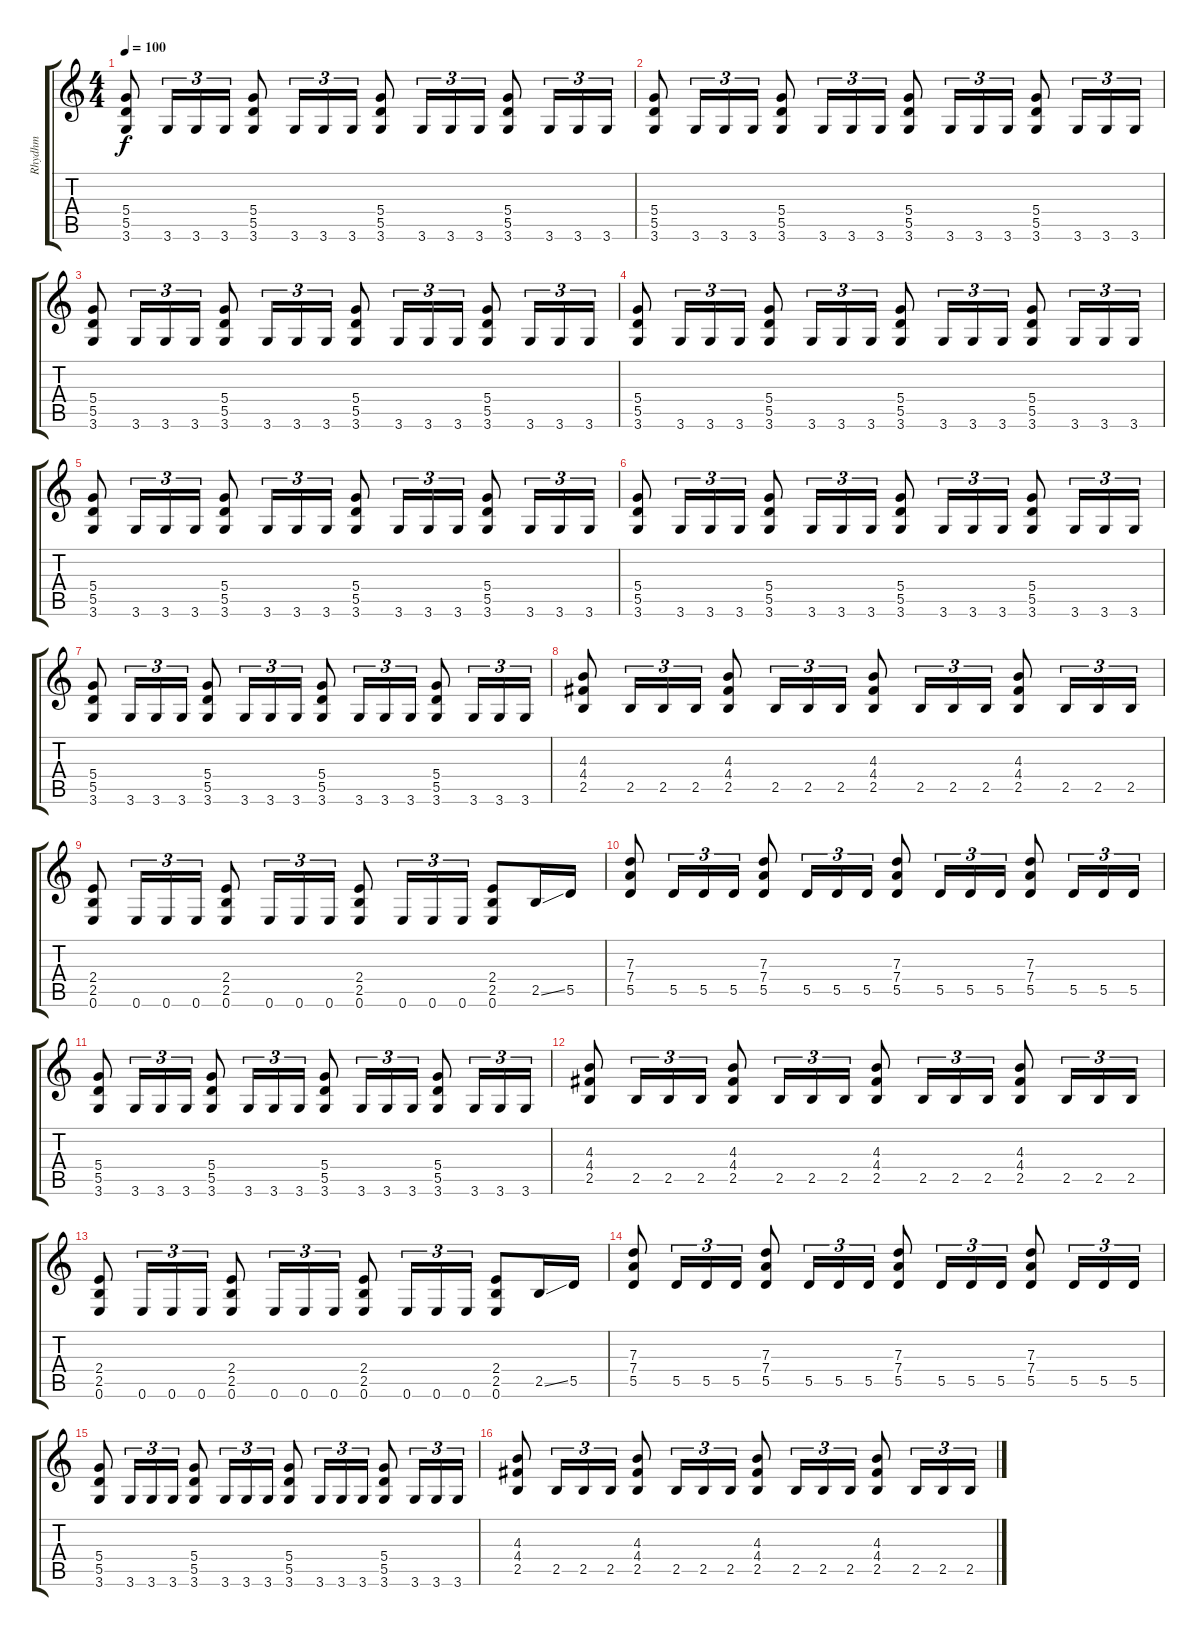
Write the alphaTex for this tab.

\track ("Rhydhm" "Rhydhm") {instrument distortionguitar}
\staff {score tabs}
\tuning (E4 B3 G3 D3 A2 E2) {hide}
\ts (4 4)
\tempo 100
\clef g2
\ks c
(5.4 5.5 3.6).8{dy f} 3.6.16{tu (3 2)} 3.6.16{tu (3 2)} 3.6.16{tu (3 2)} (5.4 5.5 3.6).8 3.6.16{tu (3 2)} 3.6.16{tu (3 2)} 3.6.16{tu (3 2)} (5.4 5.5 3.6).8 3.6.16{tu (3 2)} 3.6.16{tu (3 2)} 3.6.16{tu (3 2)} (5.4 5.5 3.6).8 3.6.16{tu (3 2)} 3.6.16{tu (3 2)} 3.6.16{tu (3 2)} |
(5.4 5.5 3.6).8 3.6.16{tu (3 2)} 3.6.16{tu (3 2)} 3.6.16{tu (3 2)} (5.4 5.5 3.6).8 3.6.16{tu (3 2)} 3.6.16{tu (3 2)} 3.6.16{tu (3 2)} (5.4 5.5 3.6).8 3.6.16{tu (3 2)} 3.6.16{tu (3 2)} 3.6.16{tu (3 2)} (5.4 5.5 3.6).8 3.6.16{tu (3 2)} 3.6.16{tu (3 2)} 3.6.16{tu (3 2)} |
(5.4 5.5 3.6).8 3.6.16{tu (3 2)} 3.6.16{tu (3 2)} 3.6.16{tu (3 2)} (5.4 5.5 3.6).8 3.6.16{tu (3 2)} 3.6.16{tu (3 2)} 3.6.16{tu (3 2)} (5.4 5.5 3.6).8 3.6.16{tu (3 2)} 3.6.16{tu (3 2)} 3.6.16{tu (3 2)} (5.4 5.5 3.6).8 3.6.16{tu (3 2)} 3.6.16{tu (3 2)} 3.6.16{tu (3 2)} |
(5.4 5.5 3.6).8 3.6.16{tu (3 2)} 3.6.16{tu (3 2)} 3.6.16{tu (3 2)} (5.4 5.5 3.6).8 3.6.16{tu (3 2)} 3.6.16{tu (3 2)} 3.6.16{tu (3 2)} (5.4 5.5 3.6).8 3.6.16{tu (3 2)} 3.6.16{tu (3 2)} 3.6.16{tu (3 2)} (5.4 5.5 3.6).8 3.6.16{tu (3 2)} 3.6.16{tu (3 2)} 3.6.16{tu (3 2)} |
(5.4 5.5 3.6).8 3.6.16{tu (3 2)} 3.6.16{tu (3 2)} 3.6.16{tu (3 2)} (5.4 5.5 3.6).8 3.6.16{tu (3 2)} 3.6.16{tu (3 2)} 3.6.16{tu (3 2)} (5.4 5.5 3.6).8 3.6.16{tu (3 2)} 3.6.16{tu (3 2)} 3.6.16{tu (3 2)} (5.4 5.5 3.6).8 3.6.16{tu (3 2)} 3.6.16{tu (3 2)} 3.6.16{tu (3 2)} |
(5.4 5.5 3.6).8 3.6.16{tu (3 2)} 3.6.16{tu (3 2)} 3.6.16{tu (3 2)} (5.4 5.5 3.6).8 3.6.16{tu (3 2)} 3.6.16{tu (3 2)} 3.6.16{tu (3 2)} (5.4 5.5 3.6).8 3.6.16{tu (3 2)} 3.6.16{tu (3 2)} 3.6.16{tu (3 2)} (5.4 5.5 3.6).8 3.6.16{tu (3 2)} 3.6.16{tu (3 2)} 3.6.16{tu (3 2)} |
(5.4 5.5 3.6).8 3.6.16{tu (3 2)} 3.6.16{tu (3 2)} 3.6.16{tu (3 2)} (5.4 5.5 3.6).8 3.6.16{tu (3 2)} 3.6.16{tu (3 2)} 3.6.16{tu (3 2)} (5.4 5.5 3.6).8 3.6.16{tu (3 2)} 3.6.16{tu (3 2)} 3.6.16{tu (3 2)} (5.4 5.5 3.6).8 3.6.16{tu (3 2)} 3.6.16{tu (3 2)} 3.6.16{tu (3 2)} |
(4.3 4.4 2.5).8 2.5.16{tu (3 2)} 2.5.16{tu (3 2)} 2.5.16{tu (3 2)} (4.3 4.4 2.5).8 2.5.16{tu (3 2)} 2.5.16{tu (3 2)} 2.5.16{tu (3 2)} (4.3 4.4 2.5).8 2.5.16{tu (3 2)} 2.5.16{tu (3 2)} 2.5.16{tu (3 2)} (4.3 4.4 2.5).8 2.5.16{tu (3 2)} 2.5.16{tu (3 2)} 2.5.16{tu (3 2)} |
(2.4 2.5 0.6).8 0.6.16{tu (3 2)} 0.6.16{tu (3 2)} 0.6.16{tu (3 2)} (2.4 2.5 0.6).8 0.6.16{tu (3 2)} 0.6.16{tu (3 2)} 0.6.16{tu (3 2)} (2.4 2.5 0.6).8 0.6.16{tu (3 2)} 0.6.16{tu (3 2)} 0.6.16{tu (3 2)} (2.4 2.5 0.6).8 2.5{ss}.16 5.5.16 |
(7.3 7.4 5.5).8 5.5.16{tu (3 2)} 5.5.16{tu (3 2)} 5.5.16{tu (3 2)} (7.3 7.4 5.5).8 5.5.16{tu (3 2)} 5.5.16{tu (3 2)} 5.5.16{tu (3 2)} (7.3 7.4 5.5).8 5.5.16{tu (3 2)} 5.5.16{tu (3 2)} 5.5.16{tu (3 2)} (7.3 7.4 5.5).8 5.5.16{tu (3 2)} 5.5.16{tu (3 2)} 5.5.16{tu (3 2)} |
(5.4 5.5 3.6).8 3.6.16{tu (3 2)} 3.6.16{tu (3 2)} 3.6.16{tu (3 2)} (5.4 5.5 3.6).8 3.6.16{tu (3 2)} 3.6.16{tu (3 2)} 3.6.16{tu (3 2)} (5.4 5.5 3.6).8 3.6.16{tu (3 2)} 3.6.16{tu (3 2)} 3.6.16{tu (3 2)} (5.4 5.5 3.6).8 3.6.16{tu (3 2)} 3.6.16{tu (3 2)} 3.6.16{tu (3 2)} |
(4.3 4.4 2.5).8 2.5.16{tu (3 2)} 2.5.16{tu (3 2)} 2.5.16{tu (3 2)} (4.3 4.4 2.5).8 2.5.16{tu (3 2)} 2.5.16{tu (3 2)} 2.5.16{tu (3 2)} (4.3 4.4 2.5).8 2.5.16{tu (3 2)} 2.5.16{tu (3 2)} 2.5.16{tu (3 2)} (4.3 4.4 2.5).8 2.5.16{tu (3 2)} 2.5.16{tu (3 2)} 2.5.16{tu (3 2)} |
(2.4 2.5 0.6).8 0.6.16{tu (3 2)} 0.6.16{tu (3 2)} 0.6.16{tu (3 2)} (2.4 2.5 0.6).8 0.6.16{tu (3 2)} 0.6.16{tu (3 2)} 0.6.16{tu (3 2)} (2.4 2.5 0.6).8 0.6.16{tu (3 2)} 0.6.16{tu (3 2)} 0.6.16{tu (3 2)} (2.4 2.5 0.6).8 2.5{ss}.16 5.5.16 |
(7.3 7.4 5.5).8 5.5.16{tu (3 2)} 5.5.16{tu (3 2)} 5.5.16{tu (3 2)} (7.3 7.4 5.5).8 5.5.16{tu (3 2)} 5.5.16{tu (3 2)} 5.5.16{tu (3 2)} (7.3 7.4 5.5).8 5.5.16{tu (3 2)} 5.5.16{tu (3 2)} 5.5.16{tu (3 2)} (7.3 7.4 5.5).8 5.5.16{tu (3 2)} 5.5.16{tu (3 2)} 5.5.16{tu (3 2)} |
(5.4 5.5 3.6).8 3.6.16{tu (3 2)} 3.6.16{tu (3 2)} 3.6.16{tu (3 2)} (5.4 5.5 3.6).8 3.6.16{tu (3 2)} 3.6.16{tu (3 2)} 3.6.16{tu (3 2)} (5.4 5.5 3.6).8 3.6.16{tu (3 2)} 3.6.16{tu (3 2)} 3.6.16{tu (3 2)} (5.4 5.5 3.6).8 3.6.16{tu (3 2)} 3.6.16{tu (3 2)} 3.6.16{tu (3 2)} |
(4.3 4.4 2.5).8 2.5.16{tu (3 2)} 2.5.16{tu (3 2)} 2.5.16{tu (3 2)} (4.3 4.4 2.5).8 2.5.16{tu (3 2)} 2.5.16{tu (3 2)} 2.5.16{tu (3 2)} (4.3 4.4 2.5).8 2.5.16{tu (3 2)} 2.5.16{tu (3 2)} 2.5.16{tu (3 2)} (4.3 4.4 2.5).8 2.5.16{tu (3 2)} 2.5.16{tu (3 2)} 2.5.16{tu (3 2)}
